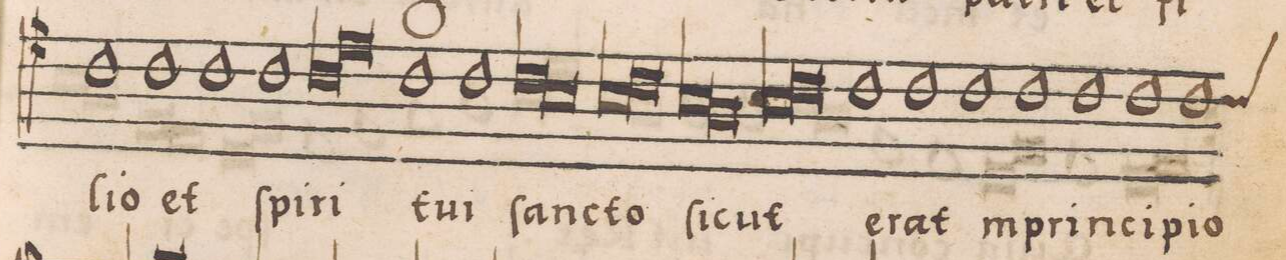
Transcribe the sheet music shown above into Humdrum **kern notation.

**kern	**text	**text
*I"TENOR	*	*
*clefC5	*	*
*k[]	*	*
*met(C|)	*	*
*M2/1	*	*
1A	-li-	.
1A	-o	.
=117-	=117-	=117-
1A	et	.
1A	ſpi-	.
=118-	=118-	=118-
*lig	*	*
1A	-ri-	.
1c	.	.
*Xlig	*	*
=119-	=119-	=119-
1A	-tu-	.
1A	-i	.
=120-	=120-	=120-
*lig	*	*
1A	ſanc-	.
1G	.	.
*Xlig	*	*
=121-	=121-	=121-
*lig	*	*
1G	-to	.
1A	.	.
*Xlig	*	*
=122-	=122-	=122-
*lig	*	*
1G	ſi-	.
1F	.	.
*Xlig	*	*
=123-	=123-	=123-
*lig	*	*
1G	-cut	.
1A	.	.
*Xlig	*	*
=124-	=124-	=124-
1A	e-	.
1A	-rat	.
=125-	=125-	=125-
1A	in	.
1A	prin-	.
=126-	=126-	=126-
1A	-ci-	.
1A	-pi-	.
=127-	=127-	=127-
*custos:A	*	*
1A	-o	.
*-	*-	*-
